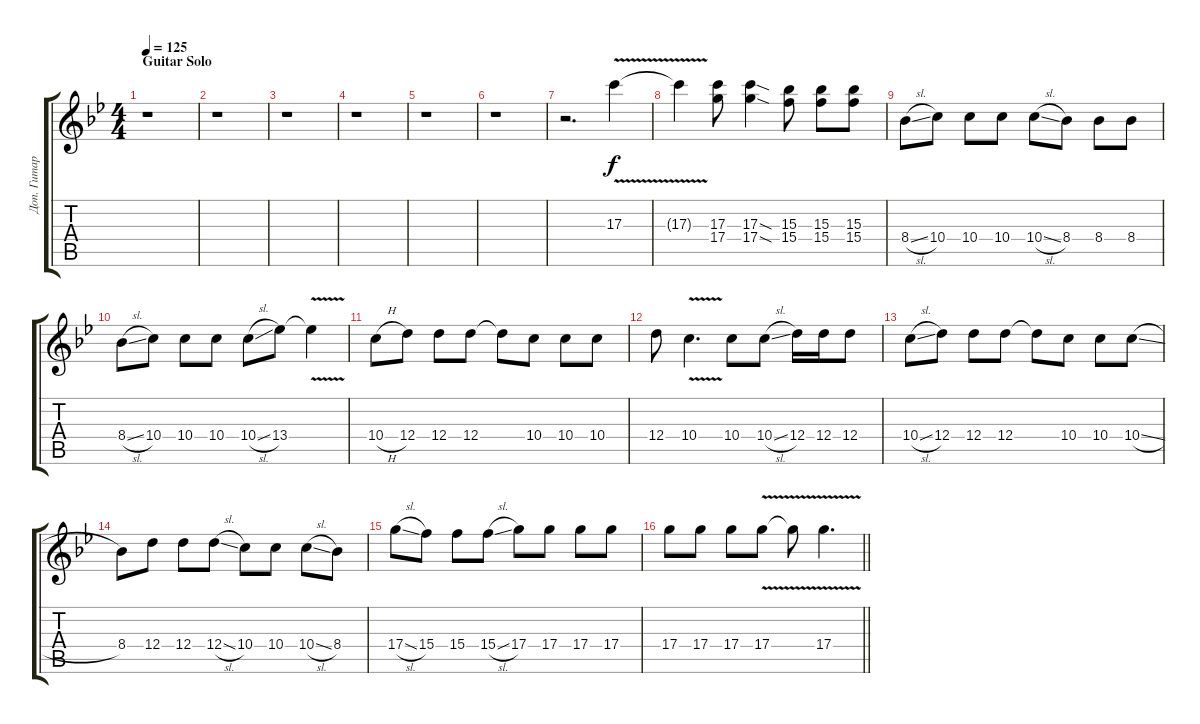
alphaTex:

\track ("Доп. Гитара" "Доп. Гитар") {instrument distortionguitar}
\staff {score tabs}
\tuning (E4 B3 G3 D3 A2 E2) {hide}
\ts (4 4)
\section ("" "Guitar Solo")
\tempo 125
\clef g2
\ks bb
r.1{dy f} |
r.1 |
r.1 |
r.1 |
r.1 |
r.1 |
r.2{d balance 16 instrument distortionguitar} 17.3{v}.4 |
17.3{t}.4 (17.3 17.4).8 (17.3{sod} 17.4{sod}).4 (15.3 15.4).8 (15.3 15.4).8 (15.3 15.4).8 |
8.4{sl}.8 10.4.8 10.4.8 10.4.8 10.4{sl}.8 8.4.8 8.4.8 8.4.8 |
8.4{sl}.8 10.4.8 10.4.8 10.4.8 10.4{sl}.8 13.4.8 13.4{v t}.4 |
10.4{h}.8 12.4.8 12.4.8 12.4.8 12.4{t}.8 10.4.8 10.4.8 10.4.8 |
12.4.8 10.4{v}.4{d} 10.4.8 10.4{sl}.8 12.4.16 12.4.16 12.4.8 |
10.4{sl}.8 12.4.8 12.4.8 12.4.8 12.4{t}.8 10.4.8 10.4.8 10.4{sl}.8 |
8.4.8 12.4.8 12.4.8 12.4{sl}.8 10.4.8 10.4.8 10.4{sl}.8 8.4.8 |
17.4{sl}.8 15.4.8 15.4.8 15.4{sl}.8 17.4.8 17.4.8 17.4.8 17.4.8 |
\barLineRight lightlight
17.4.8 17.4.8 17.4.8 17.4{v}.8 17.4{v t}.8 17.4{v}.4{d}
